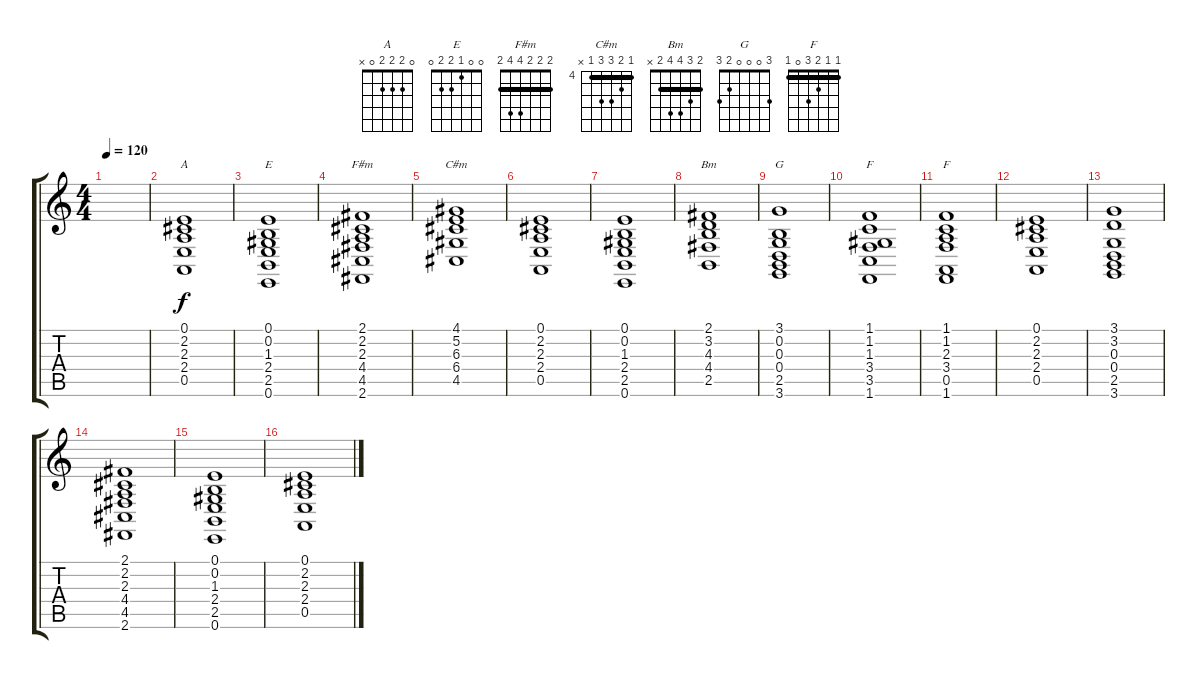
\track "" {instrument choiraahs}
\staff {score tabs}
\tuning (E4 B3 G3 D3 A2 E2) {hide}
\chord ("A" 0 2 2 2 0 x)
\chord ("E" 0 0 1 2 2 0)
\chord ("F#m" 2 2 2 4 4 2) {barre 2}
\chord ("C#m" 4 5 6 6 4 x) {firstfret 4 barre 4}
\chord ("Bm" 2 3 4 4 2 x) {barre 2}
\chord ("G" 3 0 0 0 2 3)
\chord ("F" 1 1 2 3 x x) {barre 1}
\chord ("F" 1 1 2 3 0 1) {barre 1}
\ts (4 4)
\tempo 120
\clef g2
\ks c
|
(0.1 2.2 2.3 2.4 0.5).1{ch "A"} |
(0.1 0.2 1.3 2.4 2.5 0.6).1{ch "E"} |
(2.1 2.2 2.3 4.4 4.5 2.6).1{ch "F#m"} |
(4.1 5.2 6.3 6.4 4.5).1{ch "C#m"} |
(0.1 2.2 2.3 2.4 0.5).1 |
(0.1 0.2 1.3 2.4 2.5 0.6).1 |
(2.1 3.2 4.3 4.4 2.5).1{ch "Bm"} |
(3.1 0.2 0.3 0.4 2.5 3.6).1{ch "G"} |
(1.1 1.2 1.3 3.4 3.5 1.6).1{ch "F"} |
(1.1 1.2 2.3 3.4 0.5 1.6).1{ch "F"} |
(0.1 2.2 2.3 2.4 0.5).1 |
(3.1 3.2 0.3 0.4 2.5 3.6).1 |
(2.1 2.2 2.3 4.4 4.5 2.6).1 |
(0.1 0.2 1.3 2.4 2.5 0.6).1 |
(0.1 2.2 2.3 2.4 0.5).1
